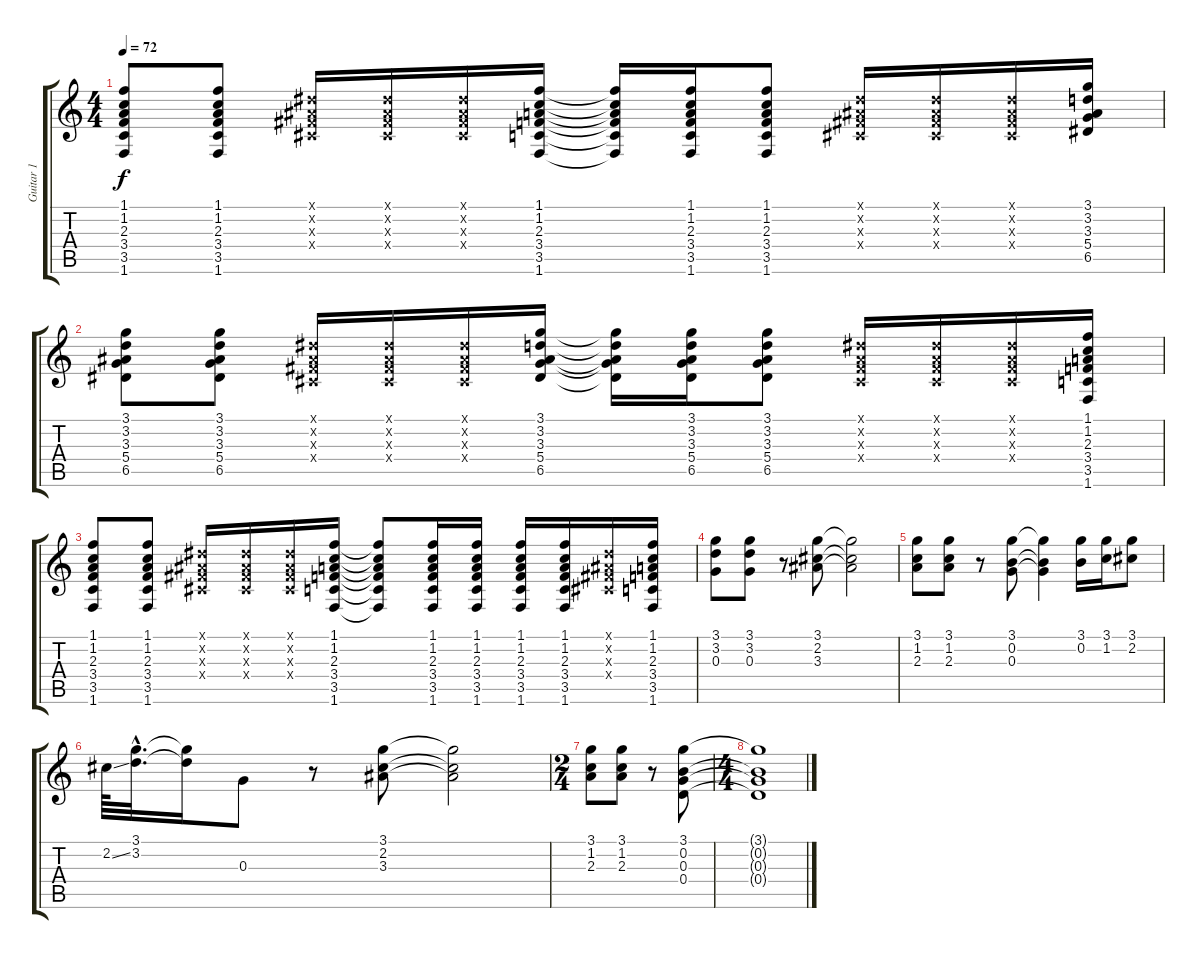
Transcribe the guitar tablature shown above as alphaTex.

\track ("Guitar 1" "Guitar 1") {instrument overdrivenguitar}
\staff {score tabs}
\tuning (E4 B3 G3 D3 A2 E2) {hide}
\ts (4 4)
\tempo 72
\clef g2
\ks c
(1.1 1.2 2.3 3.4 3.5 1.6).8{dy f} (1.1 1.2 2.3 3.4 3.5 1.6).8 (-1.1{x} -1.2{x} -1.3{x} -1.4{x}).16 (-1.1{x} -1.2{x} -1.3{x} -1.4{x}).16 (-1.1{x} -1.2{x} -1.3{x} -1.4{x}).16 (1.1 1.2 2.3 3.4 3.5 1.6).16 (1.1{t} 1.2{t} 2.3{t} 3.4{t} 3.5{t} 1.6{t}).16 (1.1 1.2 2.3 3.4 3.5 1.6).16 (1.1 1.2 2.3 3.4 3.5 1.6).8 (-1.1{x} -1.2{x} -1.3{x} -1.4{x}).16 (-1.1{x} -1.2{x} -1.3{x} -1.4{x}).16 (-1.1{x} -1.2{x} -1.3{x} -1.4{x}).16 (3.1 3.2 3.3 5.4 6.5).16 |
(3.1 3.2 3.3 5.4 6.5).8 (3.1 3.2 3.3 5.4 6.5).8 (-1.1{x} -1.2{x} -1.3{x} -1.4{x}).16 (-1.1{x} -1.2{x} -1.3{x} -1.4{x}).16 (-1.1{x} -1.2{x} -1.3{x} -1.4{x}).16 (3.1 3.2 3.3 5.4 6.5).16 (3.1{t} 3.2{t} 3.3{t} 5.4{t} 6.5{t}).16 (3.1 3.2 3.3 5.4 6.5).16 (3.1 3.2 3.3 5.4 6.5).8 (-1.1{x} -1.2{x} -1.3{x} -1.4{x}).16 (-1.1{x} -1.2{x} -1.3{x} -1.4{x}).16 (-1.1{x} -1.2{x} -1.3{x} -1.4{x}).16 (1.1 1.2 2.3 3.4 3.5 1.6).16 |
(1.1 1.2 2.3 3.4 3.5 1.6).8 (1.1 1.2 2.3 3.4 3.5 1.6).8 (-1.1{x} -1.2{x} -1.3{x} -1.4{x}).16 (-1.1{x} -1.2{x} -1.3{x} -1.4{x}).16 (-1.1{x} -1.2{x} -1.3{x} -1.4{x}).16 (1.1 1.2 2.3 3.4 3.5 1.6).16 (1.1{t} 1.2{t} 2.3{t} 3.4{t} 3.5{t} 1.6{t}).8 (1.1 1.2 2.3 3.4 3.5 1.6).16 (1.1 1.2 2.3 3.4 3.5 1.6).16 (1.1 1.2 2.3 3.4 3.5 1.6).16 (1.1 1.2 2.3 3.4 3.5 1.6).16 (-1.1{x} -1.2{x} -1.3{x} -1.4{x}).16 (1.1 1.2 2.3 3.4 3.5 1.6).16 |
(3.1 3.2 0.3).8 (3.1 3.2 0.3).8 r.8 (3.1 2.2 3.3).8 (3.1{t} 2.2{t} 3.3{t}).2 |
(3.1 1.2 2.3).8 (3.1 1.2 2.3).8 r.8 (3.1 0.2 0.3).8 (3.1{t} 0.2{t} 0.3{t}).4 (3.1 0.2).16 (3.1 1.2).16 (3.1 2.2).8 |
2.2{ss}.64 (3.1{hac} 3.2{hac}).32{d} (3.1{t} 3.2{t}).16 0.3.8 r.8 (3.1 2.2 3.3).8 (3.1{t} 2.2{t} 3.3{t}).2 |
\ts (2 4)
(3.1 1.2 2.3).8 (3.1 1.2 2.3).8 r.8 (3.1 0.2 0.3 0.4).8 |
\ts (4 4)
(3.1{t} 0.2{t} 0.3{t} 0.4{t}).1
